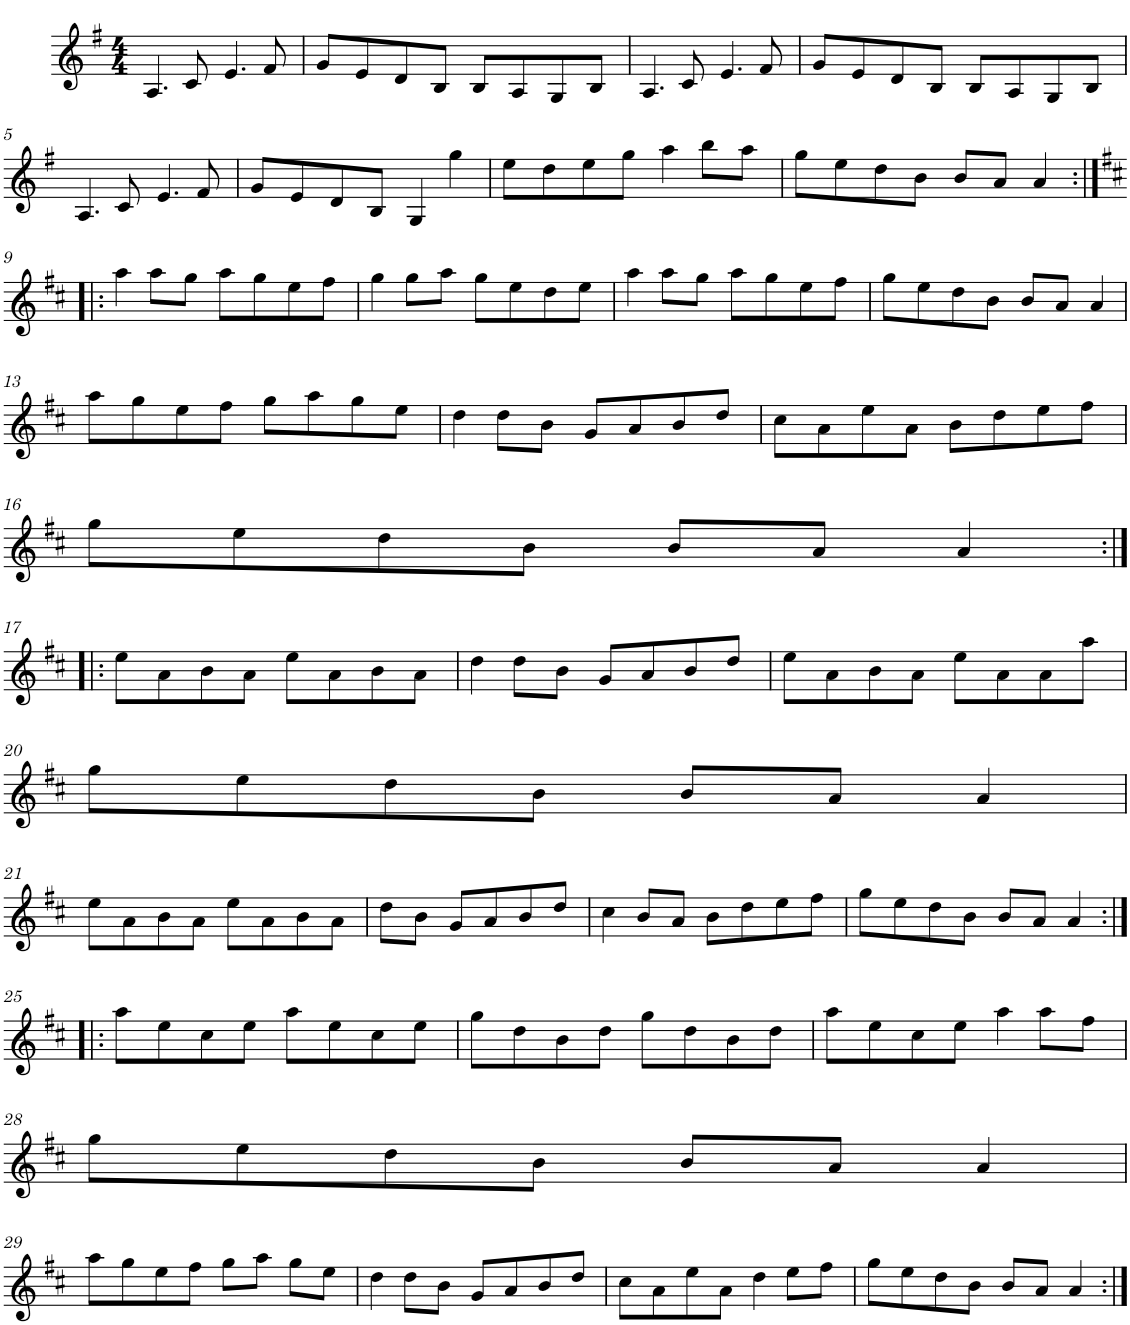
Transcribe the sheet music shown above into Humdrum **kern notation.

**kern
*part1
*staff1
*I"Voice
*I'V
*clefG2
*k[f#]
*M4/4
=1
4.A/
8c/
4.e/
8f#/
=2
8g/L
8e/
8d/
8B/J
8B/L
8A/
8G/
8B/J
=3
4.A/
8c/
4.e/
8f#/
=4
8g/L
8e/
8d/
8B/J
8B/L
8A/
8G/
8B/J
!!LO:LB:g=z
=5
4.A/
8c/
4.e/
8f#/
=6
8g/L
8e/
8d/
8B/J
4G/
4gg\
=7
8ee\L
8dd\
8ee\
8gg\J
4aa\
8bb\L
8aa\J
=8
8gg\L
8ee\
8dd\
8b\J
8b/L
8a/J
4a/
!!LO:LB:g=z
=9:|!|:
*k[f#c#]
4aa\
8aa\L
8gg\J
8aa\L
8gg\
8ee\
8ff#\J
=10
4gg\
8gg\L
8aa\J
8gg\L
8ee\
8dd\
8ee\J
=11
4aa\
8aa\L
8gg\J
8aa\L
8gg\
8ee\
8ff#\J
=12
8gg\L
8ee\
8dd\
8b\J
8b/L
8a/J
4a/
!!LO:LB:g=z
=13
8aa\L
8gg\
8ee\
8ff#\J
8gg\L
8aa\
8gg\
8ee\J
=14
4dd\
8dd\L
8b\J
8g/L
8a/
8b/
8dd/J
=15
8cc#\L
8a\
8ee\
8a\J
8b\L
8dd\
8ee\
8ff#\J
!!LO:LB:g=z
=16
8gg\L
8ee\
8dd\
8b\J
8b/L
8a/J
4a/
!!LO:LB:g=z
=17:|!|:
8ee\L
8a\
8b\
8a\J
8ee\L
8a\
8b\
8a\J
=18
4dd\
8dd\L
8b\J
8g/L
8a/
8b/
8dd/J
=19
8ee\L
8a\
8b\
8a\J
8ee\L
8a\
8a\
8aa\J
!!LO:LB:g=z
=20
8gg\L
8ee\
8dd\
8b\J
8b/L
8a/J
4a/
!!LO:LB:g=z
=21
8ee\L
8a\
8b\
8a\J
8ee\L
8a\
8b\
8a\J
=22
8dd\L
8b\J
8g/L
8a/
8b/
8dd/J
=23
4cc#\
8b/L
8a/J
8b\L
8dd\
8ee\
8ff#\J
=24
8gg\L
8ee\
8dd\
8b\J
8b/L
8a/J
4a/
!!LO:LB:g=z
=25:|!|:
8aa\L
8ee\
8cc#\
8ee\J
8aa\L
8ee\
8cc#\
8ee\J
=26
8gg\L
8dd\
8b\
8dd\J
8gg\L
8dd\
8b\
8dd\J
=27
8aa\L
8ee\
8cc#\
8ee\J
4aa\
8aa\L
8ff#\J
!!LO:LB:g=z
=28
8gg\L
8ee\
8dd\
8b\J
8b/L
8a/J
4a/
!!LO:LB:g=z
=29
8aa\L
8gg\
8ee\
8ff#\J
8gg\L
8aa\J
8gg\L
8ee\J
=30
4dd\
8dd\L
8b\J
8g/L
8a/
8b/
8dd/J
=31
8cc#\L
8a\
8ee\
8a\J
4dd\
8ee\L
8ff#\J
=32
8gg\L
8ee\
8dd\
8b\J
8b/L
8a/J
4a/
=:|!
*-
